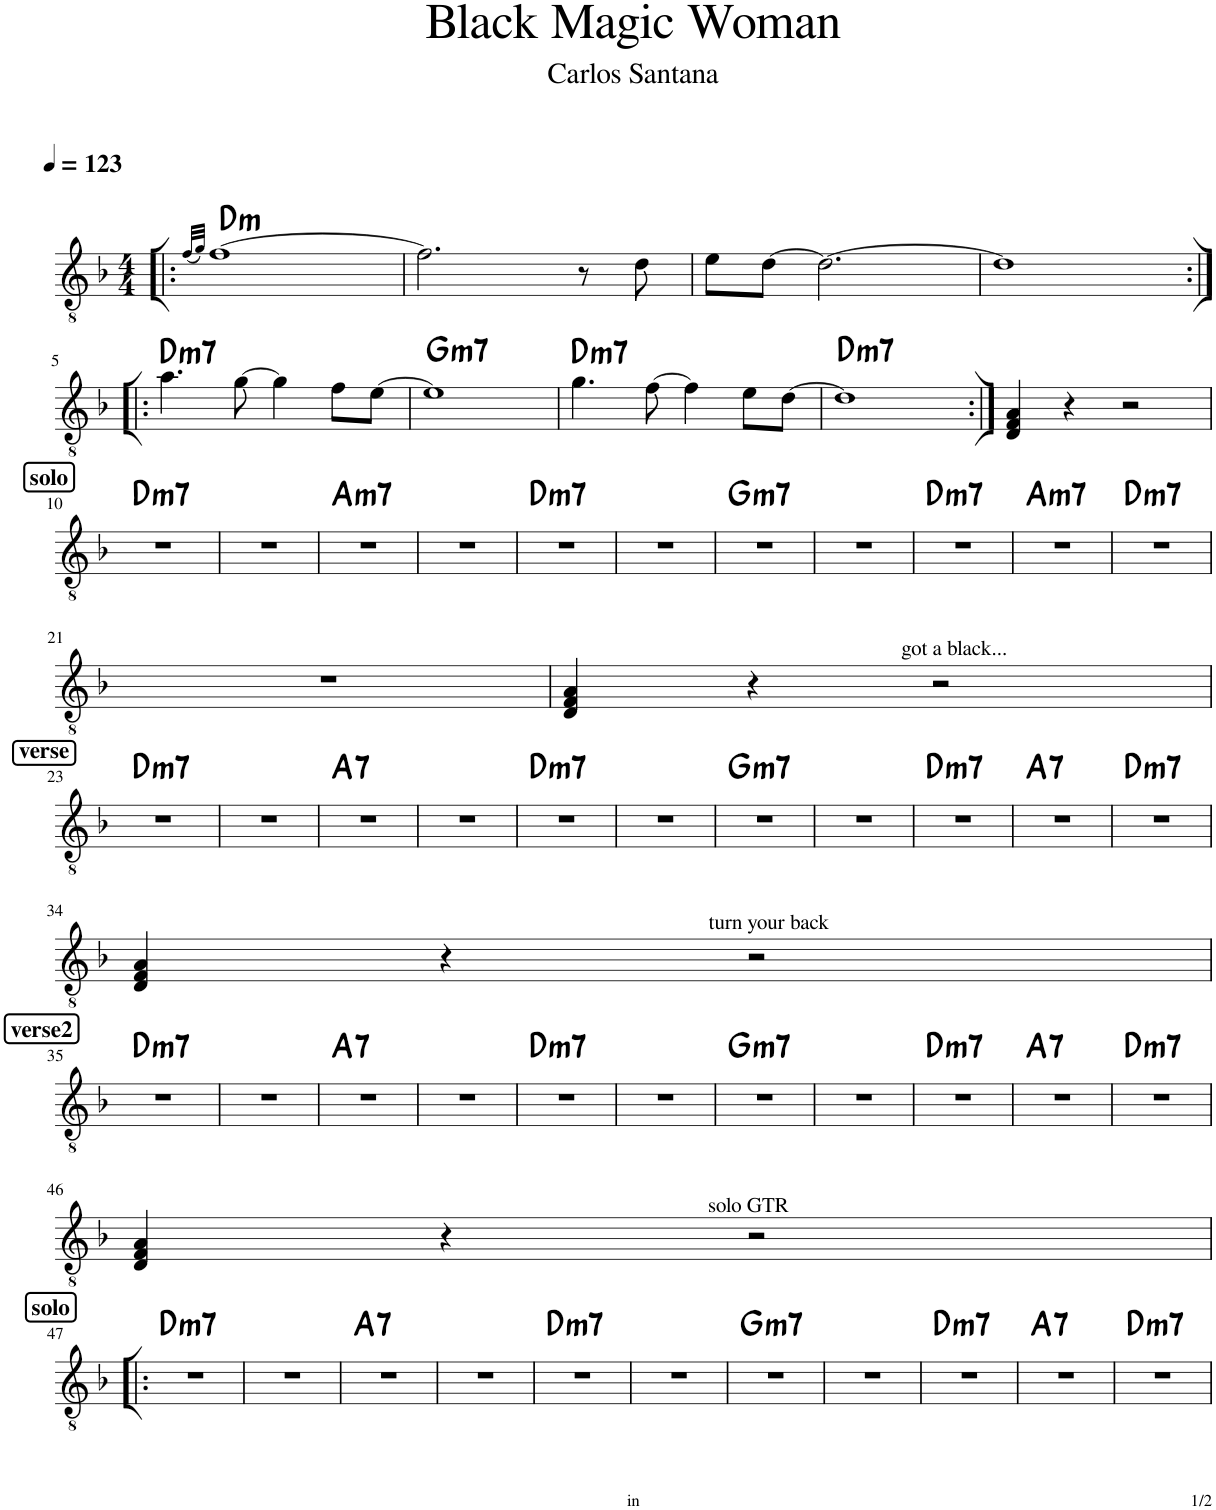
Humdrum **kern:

**kern	**harte
*part1	*part1
*staff1	*
*I"Classical Guitar	*
*I'Guit.	*
*clefGv2	*
*k[b-]	*
*M4/4	*
*MM123	*
=1!|:	=1!|:
(32qf/LLL	.
32qg/JJJ)	.
!	!LO:H:kt=m
[1f	D:min
=2	=2
2.f\]	.
8r	.
8d\	.
=3	=3
8e\L	.
[8d\J	.
2.d\_	.
=4	=4
1d]	.
!!LO:LB:g=z
=5:|!|:	=5:|!|:
!	!LO:H:kt=m7
4.a\	D:min7
[8g\	.
4g\]	.
8f\L	.
[8e\J	.
=6	=6
!	!LO:H:kt=m7
1e]	G:min7
=7	=7
!	!LO:H:kt=m7
4.g\	D:min7
[8f\	.
4f\]	.
8e\L	.
[8d\J	.
=8	=8
!	!LO:H:kt=m7
1d]	D:min7
=9:|!	=9:|!
4D/ 4F/ 4A/	.
4r	.
2r	.
!!LO:LB:g=z
!!LO:REH:place=s1:a:B:cj:fs=11:t=solo
=10	=10
!	!LO:H:kt=m7
1r	D:min7
=11	=11
1r	.
=12	=12
!	!LO:H:kt=m7
1r	A:min7
=13	=13
1r	.
=14	=14
!	!LO:H:kt=m7
1r	D:min7
=15	=15
1r	.
=16	=16
!	!LO:H:kt=m7
1r	G:min7
=17	=17
1r	.
=18	=18
!	!LO:H:kt=m7
1r	D:min7
=19	=19
!	!LO:H:kt=m7
1r	A:min7
=20	=20
!	!LO:H:kt=m7
1r	D:min7
!!LO:LB:g=z
=21	=21
1r	.
=22	=22
4D/ 4F/ 4A/	.
4r	.
!LO:TX:a:t=got a black...	!
2r	.
!!LO:LB:g=z
!!LO:REH:place=s1:a:B:cj:fs=11:t=verse
=23	=23
!	!LO:H:kt=m7
1r	D:min7
=24	=24
1r	.
=25	=25
!	!LO:H:kt=7
1r	A:7
=26	=26
1r	.
=27	=27
!	!LO:H:kt=m7
1r	D:min7
=28	=28
1r	.
=29	=29
!	!LO:H:kt=m7
1r	G:min7
=30	=30
1r	.
=31	=31
!	!LO:H:kt=m7
1r	D:min7
=32	=32
!	!LO:H:kt=7
1r	A:7
=33	=33
!	!LO:H:kt=m7
1r	D:min7
!!LO:LB:g=z
=34	=34
4D/ 4F/ 4A/	.
4r	.
!LO:TX:a:t=turn your back	!
2r	.
!!LO:LB:g=z
!!LO:REH:place=s1:a:B:cj:fs=11:t=verse2
=35	=35
!	!LO:H:kt=m7
1r	D:min7
=36	=36
1r	.
=37	=37
!	!LO:H:kt=7
1r	A:7
=38	=38
1r	.
=39	=39
!	!LO:H:kt=m7
1r	D:min7
=40	=40
1r	.
=41	=41
!	!LO:H:kt=m7
1r	G:min7
=42	=42
1r	.
=43	=43
!	!LO:H:kt=m7
1r	D:min7
=44	=44
!	!LO:H:kt=7
1r	A:7
=45	=45
!	!LO:H:kt=m7
1r	D:min7
!!LO:LB:g=z
=46	=46
4D/ 4F/ 4A/	.
4r	.
!LO:TX:a:t=solo GTR	!
2r	.
!!LO:LB:g=z
!!LO:REH:place=s1:a:B:cj:fs=11:t=solo
=47!|:	=47!|:
!	!LO:H:kt=m7
1r	D:min7
=48	=48
1r	.
=49	=49
!	!LO:H:kt=7
1r	A:7
=50	=50
1r	.
=51	=51
!	!LO:H:kt=m7
1r	D:min7
=52	=52
1r	.
=53	=53
!	!LO:H:kt=m7
1r	G:min7
=54	=54
1r	.
=55	=55
!	!LO:H:kt=m7
1r	D:min7
=56	=56
!	!LO:H:kt=7
1r	A:7
=57	=57
!	!LO:H:kt=m7
1r	D:min7
=	=
*-	*-
